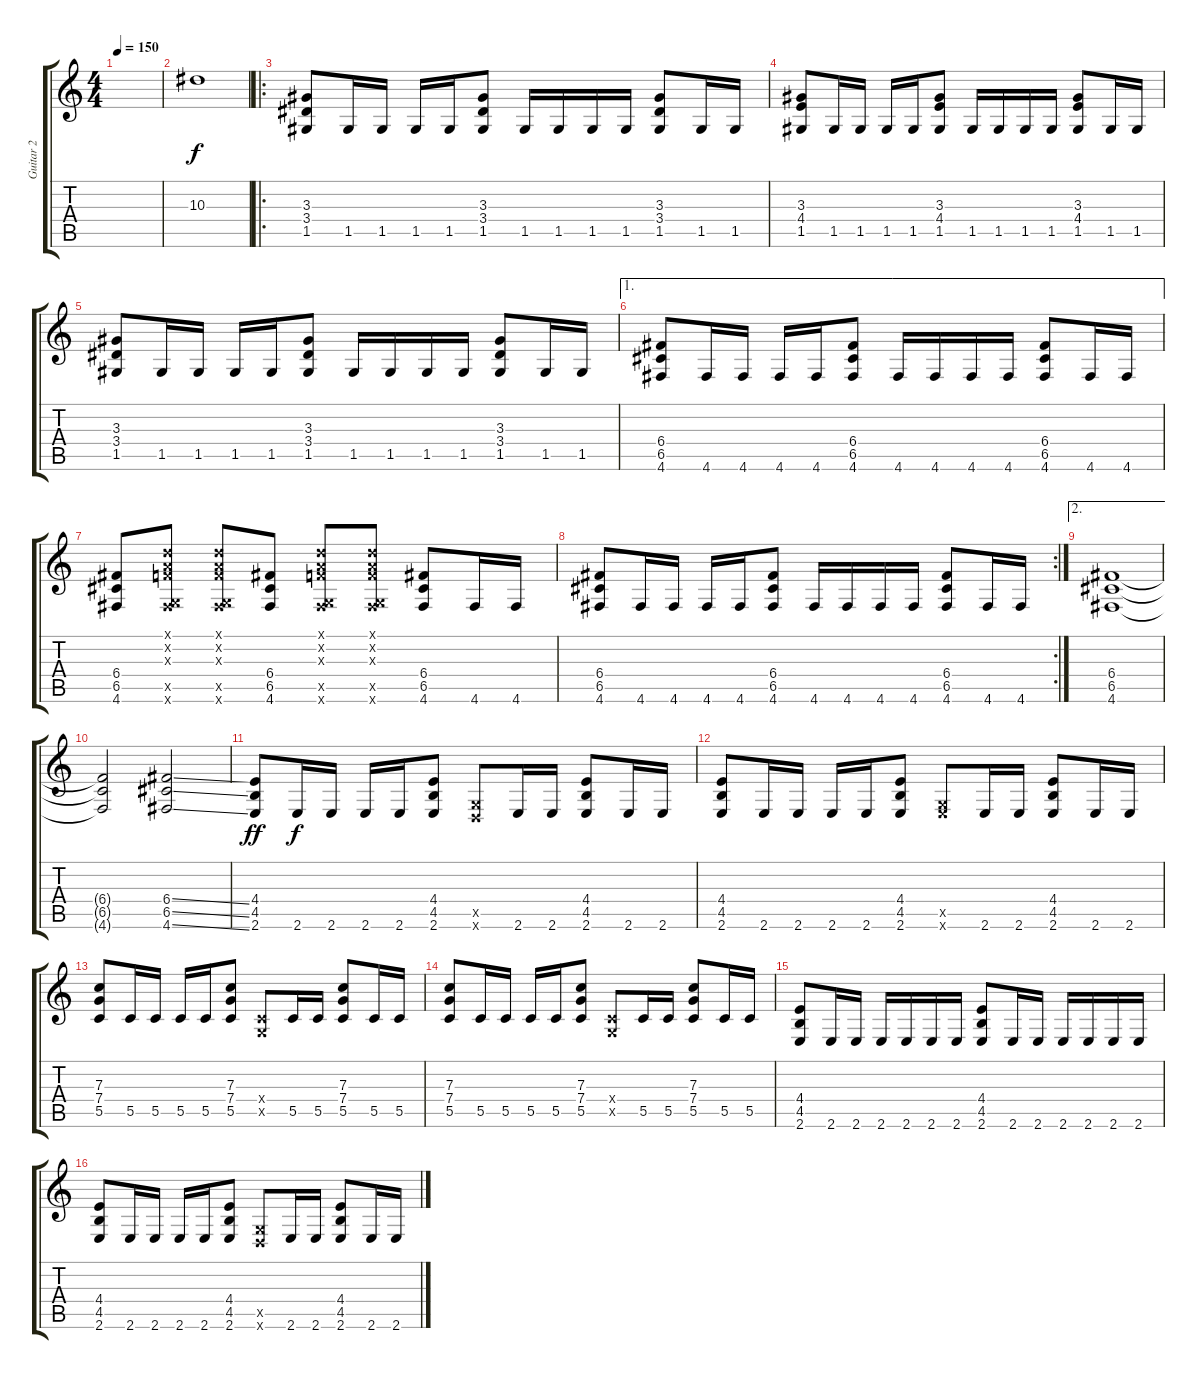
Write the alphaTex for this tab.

\track ("Guitar 2" "Guitar 2") {instrument distortionguitar}
\staff {score tabs}
\tuning (D4 A3 F3 C3 G2 D2) {hide}
\ts (4 4)
\tempo 150
\clef g2
\ks c
|
10.3.1{instrument guitarharmonics} |
\ro
(3.3 3.4 1.5).8{dy f instrument distortionguitar} 1.5.16 1.5.16 1.5.16 1.5.16 (3.3 3.4 1.5).8 1.5.16 1.5.16 1.5.16 1.5.16 (3.3 3.4 1.5).8 1.5.16 1.5.16 |
(3.3 4.4 1.5).8 1.5.16 1.5.16 1.5.16 1.5.16 (3.3 4.4 1.5).8 1.5.16 1.5.16 1.5.16 1.5.16 (3.3 4.4 1.5).8 1.5.16 1.5.16 |
(3.3 3.4 1.5).8 1.5.16 1.5.16 1.5.16 1.5.16 (3.3 3.4 1.5).8 1.5.16 1.5.16 1.5.16 1.5.16 (3.3 3.4 1.5).8 1.5.16 1.5.16 |
\ae 1
(6.4 6.5 4.6).8 4.6.16 4.6.16 4.6.16 4.6.16 (6.4 6.5 4.6).8 4.6.16 4.6.16 4.6.16 4.6.16 (6.4 6.5 4.6).8 4.6.16 4.6.16 |
(6.4 6.5 4.6).8 (0.1{x} 0.2{x} 0.3{x} 0.5{x} 4.6{x}).8 (0.1{x} 0.2{x} 0.3{x} 0.5{x} 4.6{x}).8 (6.4 6.5 4.6).8 (0.1{x} 0.2{x} 0.3{x} 0.5{x} 4.6{x}).8 (0.1{x} 0.2{x} 0.3{x} 0.5{x} 4.6{x}).8 (6.4 6.5 4.6).8 4.6.16 4.6.16 |
\rc 2
(6.4 6.5 4.6).8 4.6.16 4.6.16 4.6.16 4.6.16 (6.4 6.5 4.6).8 4.6.16 4.6.16 4.6.16 4.6.16 (6.4 6.5 4.6).8 4.6.16 4.6.16 |
\ae 2
(6.4 6.5 4.6).1 |
(6.4{t} 6.5{t} 4.6{t}).2 (6.4{ss} 6.5{ss} 4.6{ss}).2 |
(4.4 4.5 2.6).8{dy ff} 2.6.16{dy f} 2.6.16 2.6.16 2.6.16 (4.4 4.5 2.6).8 (0.5{x} 0.6{x}).8 2.6.16 2.6.16 (4.4 4.5 2.6).8 2.6.16 2.6.16 |
(4.4 4.5 2.6).8 2.6.16 2.6.16 2.6.16 2.6.16 (4.4 4.5 2.6).8 (0.5{x} 2.6{x}).8 2.6.16 2.6.16 (4.4 4.5 2.6).8 2.6.16 2.6.16 |
(7.3 7.4 5.5).8 5.5.16 5.5.16 5.5.16 5.5.16 (7.3 7.4 5.5).8 (0.4{x} 0.5{x}).8 5.5.16 5.5.16 (7.3 7.4 5.5).8 5.5.16 5.5.16 |
(7.3 7.4 5.5).8 5.5.16 5.5.16 5.5.16 5.5.16 (7.3 7.4 5.5).8 (0.4{x} 0.5{x}).8 5.5.16 5.5.16 (7.3 7.4 5.5).8 5.5.16 5.5.16 |
(4.4 4.5 2.6).8 2.6.16 2.6.16 2.6.16 2.6.16 2.6.16 2.6.16 (4.4 4.5 2.6).8 2.6.16 2.6.16 2.6.16 2.6.16 2.6.16 2.6.16 |
(4.4 4.5 2.6).8 2.6.16 2.6.16 2.6.16 2.6.16 (4.4 4.5 2.6).8 (0.5{x} 0.6{x}).8 2.6.16 2.6.16 (4.4 4.5 2.6).8 2.6.16 2.6.16
